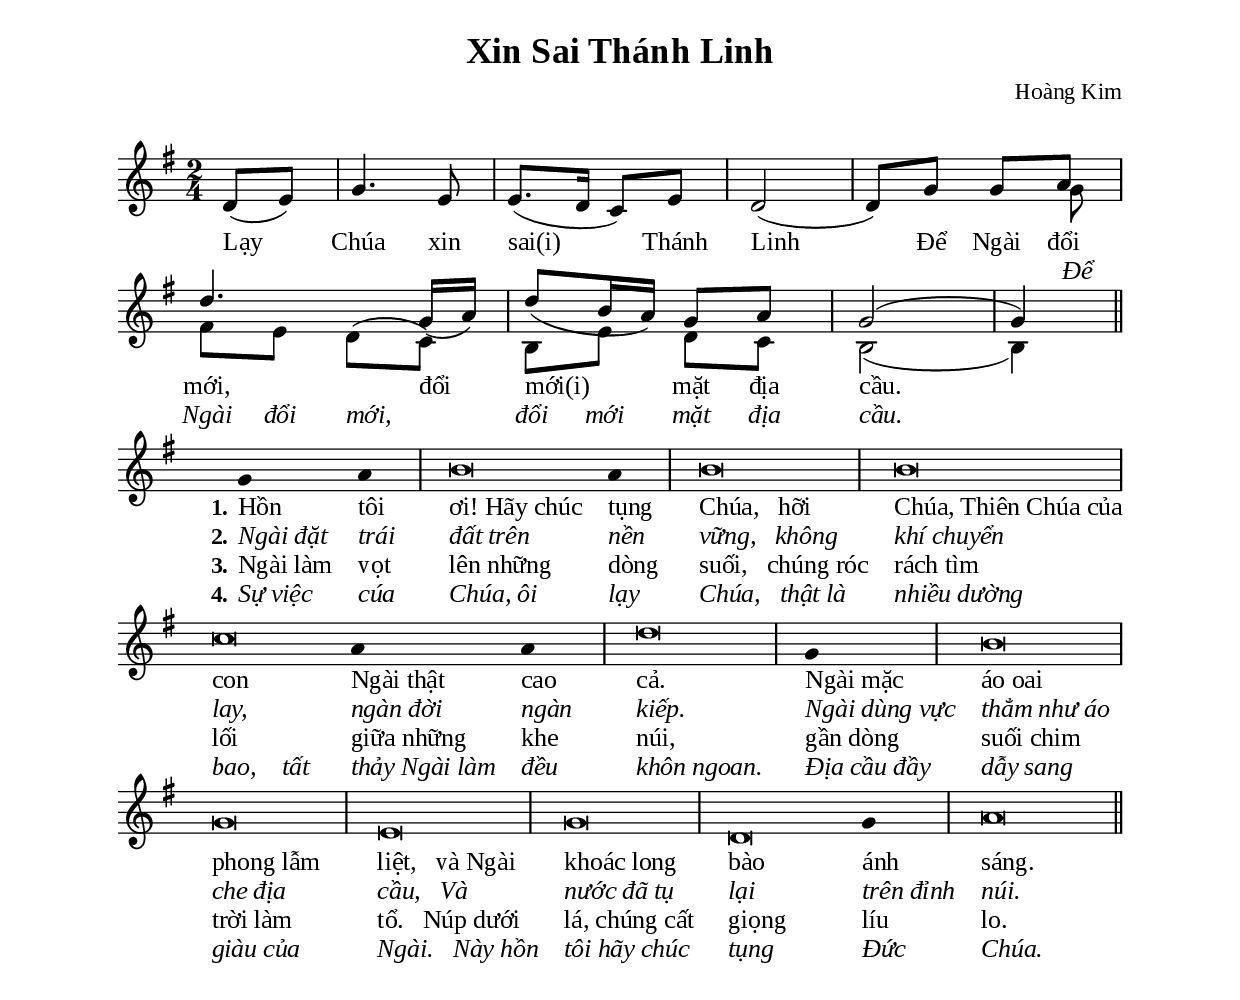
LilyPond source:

% Cài đặt chung
\version "2.20.0"
\include "english.ly"

\header {
  title = "Xin Sai Thánh Linh"
  composer = "Hoàng Kim"
  arranger = " "
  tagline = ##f
}

global = {
  \key g \major
  \time 2/4
}

\paper {
  #(set-paper-size "a4")
  top-margin = 20\mm
  bottom-margin = 15\mm
  left-margin = 20\mm
  right-margin = 20\mm
  indent = #0
  #(define fonts
	 (make-pango-font-tree "Liberation Serif"
	 		       "Liberation Serif"
			       "Liberation Serif"
			       (/ 20 20)))
}

inNghieng = { \override LyricText.font-shape = #'italic }

% Nhạc điệp khúc
nhacDiepKhucSop = \relative c' {
  \override Score.BarNumber.break-visibility = ##(#f #f #f)
  \override Lyrics.LyricSpace.minimum-distance = #2.5
  \partial 4 d8 _(e) |
  g4. e8 |
  e8. _(d16 c8) e |
  d2 _( |
  d8) g g a |
  d4. g,16 _(a) |
  d8 _(b16 a) g8 a |
  g2 ( |
  g4) \bar "||"
}

nhacDiepKhucBass = \relative c'' {
  \override Lyrics.LyricSpace.minimum-distance = #2.5
  \skip 4
  \skip 1.
  \skip 4. g8 |
  fs e d ^(c) |
  b e d c |
  b2 ( |
  b4)
}

% Nhạc phiên khúc
nhacPhienKhuc = \relative c'' {
  \set Score.timing = ##f
  \hide Stem
  \override Lyrics.LyricSpace.minimum-distance = #2.5
  \override Score.NonMusicalPaperColumn.padding = #2.5
  g4 a \bar "|"
  b\breve a4 \bar "|"
  b\breve \bar "|"
  b\breve \bar "|"
  c\breve a4 a4 \bar "|"
  d\breve \bar "|"
  g,4 \bar "|"
  b\breve \bar "|"
  g\breve \bar "|"
  e\breve \bar "|"
  g\breve \bar "|"
  d\breve g4 \bar "|"
  a\breve \bar "||"
}

% Lời điệp khúc
loiDiepKhucSop = \lyricmode {
  Lạy Chúa xin sai(i) Thánh Linh
  Để Ngài đổi mới, đổi mới(i) mặt địa cầu.
}

loiDiepKhucBass = \lyricmode {
  %_ _ _ _ _ _ _ _
  Để Ngài đổi mới, đổi mới mặt địa cầu.
}

% Lời phiên khúc
loiPhienKhucMot = \lyricmode {
  \set stanza = #"1."
  \override LyricText.self-alignment-X = #LEFT
  Hồn tôi "ơi! Hãy chúc" tụng "Chúa,
  hỡi" "Chúa, Thiên Chúa của" con
  "Ngài thật" cao cả.
  "Ngài mặc" "áo oai" "phong lẫm" "liệt,
  và Ngài" "khoác long" bào ánh sáng.
}

loiPhienKhucHai = \lyricmode {
  \set stanza = #"2."
  \override LyricText.self-alignment-X = #LEFT
  "Ngài đặt" trái "đất trên" nền "vững,
  không" "khí chuyển" lay,
  "ngàn đời" ngàn kiếp.
  "Ngài dùng vực" "thẳm như áo" "che địa" "cầu,
  Và" "nước đã tụ" lại "trên đỉnh" núi.
}

loiPhienKhucBa = \lyricmode {
  \set stanza = #"3."
  \override LyricText.self-alignment-X = #LEFT
  "Ngài làm" vọt "lên những" dòng "suối,
  chúng róc" "rách tìm" lối "giữa những" khe núi,
  "gần dòng" "suối chim" "trời làm" "tổ.
  Núp dưới" "lá, chúng cất" giọng líu lo.
}

loiPhienKhucBon = \lyricmode {
  \set stanza = #"4."
  \override LyricText.self-alignment-X = #LEFT
  "Sự việc" cúa "Chúa, ôi" lạy "Chúa,
  thật là" "nhiều dường" "bao, 
  tất" "thảy Ngài làm" đều "khôn ngoan."
  "Địa cầu đầy" "dẫy sang" "giàu của" "Ngài.
  Này hồn" "tôi hãy chúc" tụng Đức Chúa.
}


% Dàn trang
\score {
  \new ChoirStaff <<
    \new Staff = chorus <<
      \new Voice = "sopranos" {
        \voiceOne \global \stemUp \nhacDiepKhucSop
      }
      \new Voice = "basses" {
        \voiceTwo \global \stemDown \nhacDiepKhucBass
      }
    >>
    \new Lyrics = sopranos
    \context Lyrics = sopranos \lyricsto sopranos \loiDiepKhucSop
    \context Lyrics = basses \with \inNghieng \lyricsto basses \loiDiepKhucBass
  >>
}

% \include "gregorian.ly"
\score {
  \new ChoirStaff <<
    \new Staff = verses <<
      \override Staff.TimeSignature.transparent = ##t
      \new Voice = "verse" {
        \global \stemNeutral \nhacPhienKhuc
      }
    >>
    \new Lyrics \lyricsto verse
      %\override LyricText.self-alignment-X = #CENTER
      \loiPhienKhucMot
    \new Lyrics \with \inNghieng \lyricsto verse \loiPhienKhucHai
    \new Lyrics \lyricsto verse \loiPhienKhucBa
    \new Lyrics \with \inNghieng \lyricsto verse \loiPhienKhucBon
  >>
}
